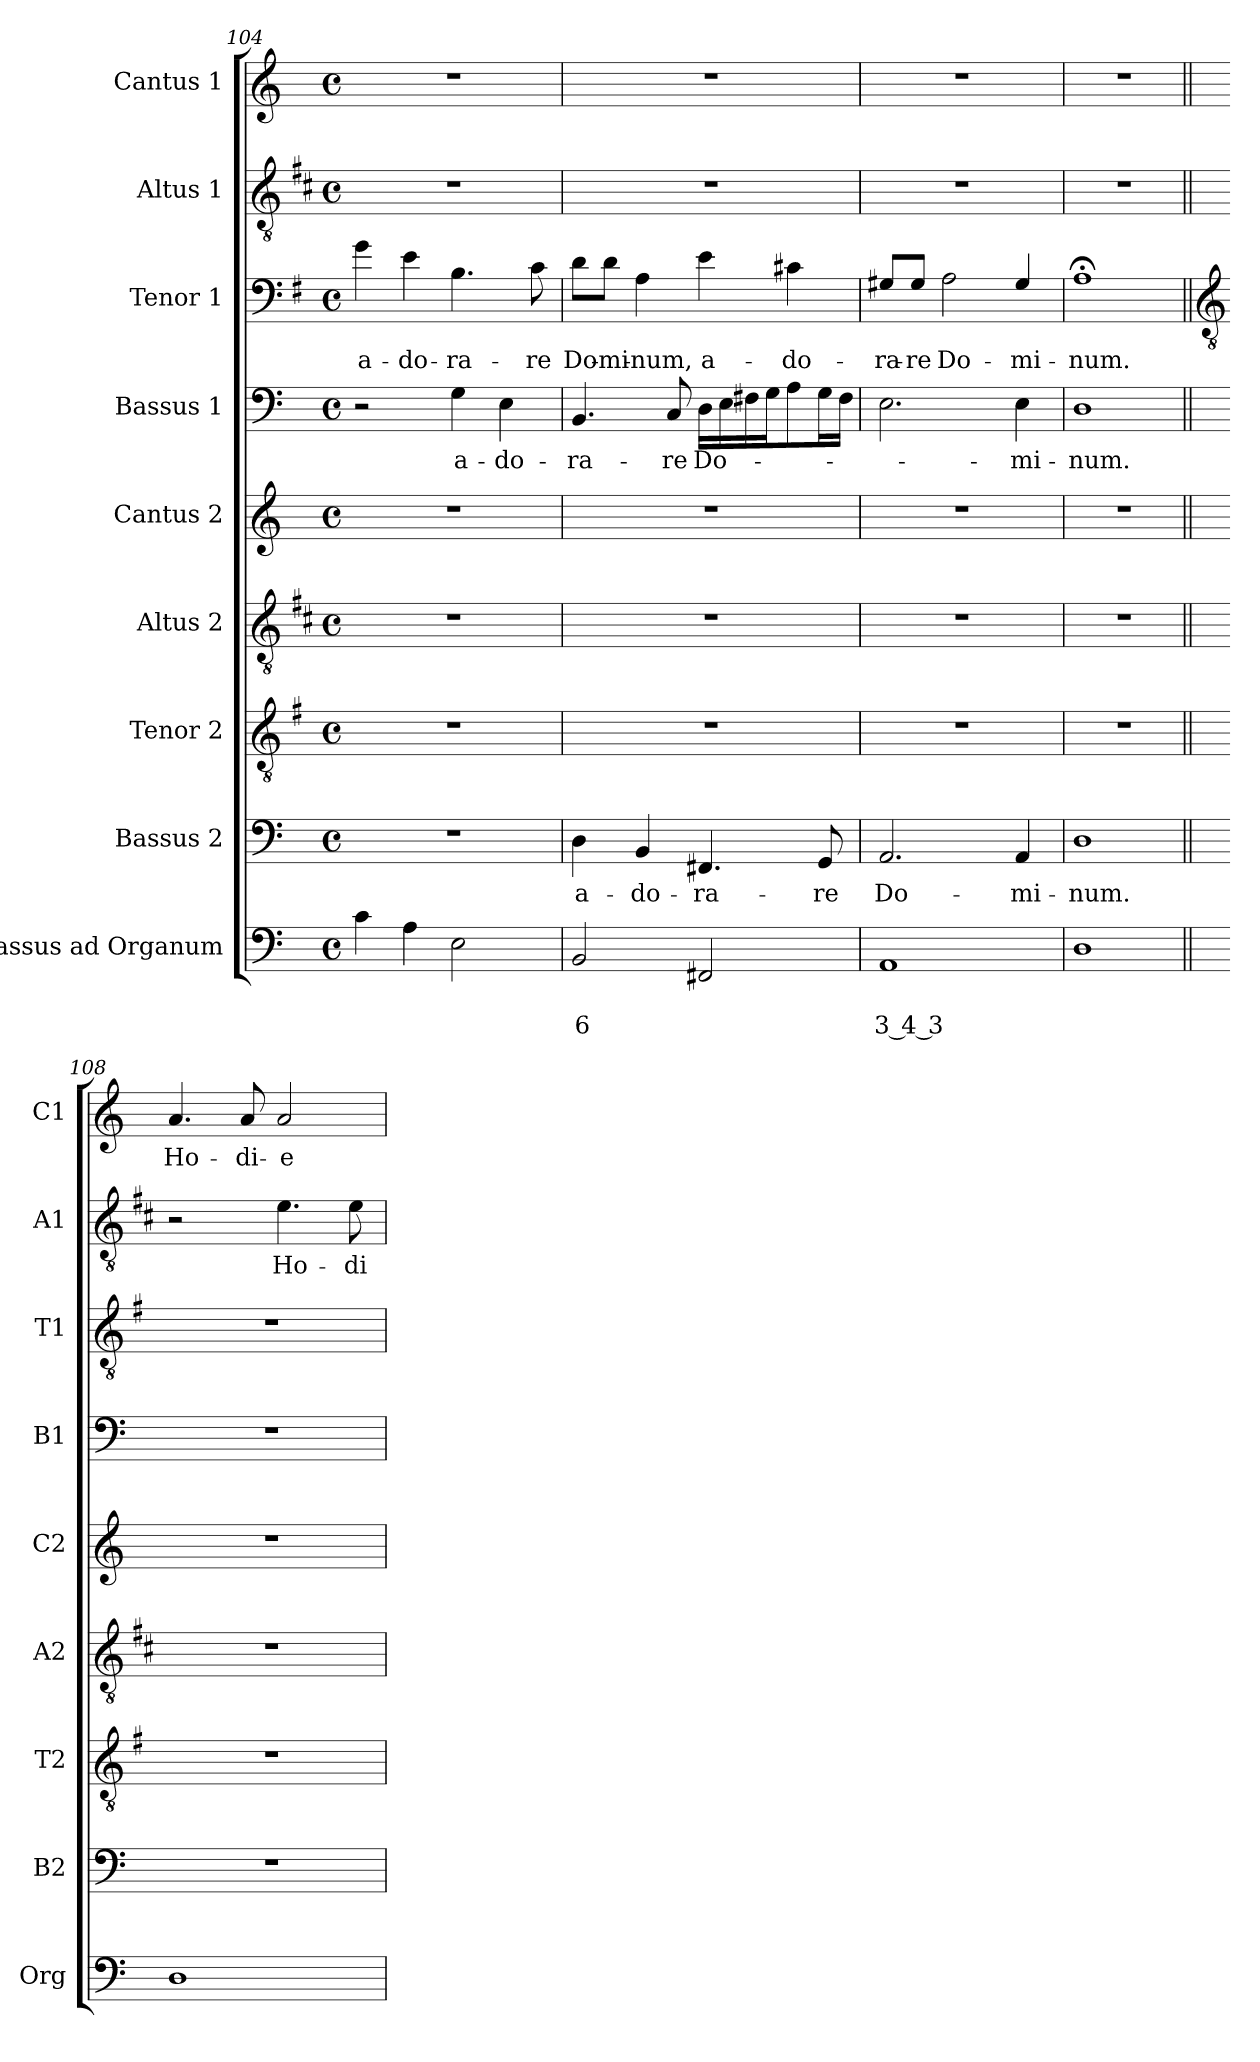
**kern	**text	**text	**kern	**text	**kern	**kern	**kern	**kern	**text	**kern	**text	**kern	**text	**kern	**text
*part9	*part9	*part9	*part8	*part8	*part7	*part6	*part5	*part4	*part4	*part3	*part3	*part2	*part2	*part1	*part1
*staff9	*staff9	*staff9	*staff8	*staff8	*staff7	*staff6	*staff5	*staff4	*staff4	*staff3	*staff3	*staff2	*staff2	*staff1	*staff1
*I"Bassus ad Organum	*	*	*I"Bassus 2	*	*I"Tenor 2	*I"Altus 2	*I"Cantus 2	*I"Bassus 1	*	*I"Tenor 1	*	*I"Altus 1	*	*I"Cantus 1	*
*I'Org	*	*	*I'B2	*	*I'T2	*I'A2	*I'C2	*I'B1	*	*I'T1	*	*I'A1	*	*I'C1	*
!!LO:LB:g=z
*clefF4	*	*	*clefF4	*	*clefGv2	*clefGv2	*clefG2	*clefF4	*	*clefF4	*	*clefGv2	*	*clefG2	*
*	*	*	*	*	*ITrd4c7	*ITrd1c2	*	*	*	*ITrd4c7	*	*ITrd1c2	*	*	*
*k[]	*	*	*k[]	*	*k[]	*k[]	*k[]	*k[]	*	*k[]	*	*k[]	*	*k[]	*
*C:	*	*	*C:	*	*C:	*C:	*C:	*C:	*	*C:	*	*C:	*	*C:	*
*M4/4	*	*	*M4/4	*	*M4/4	*M4/4	*M4/4	*M4/4	*	*M4/4	*	*M4/4	*	*M4/4	*
*met(c)	*	*	*met(c)	*	*met(c)	*met(c)	*met(c)	*met(c)	*	*met(c)	*	*met(c)	*	*met(c)	*
=104	=104	=104	=104	=104	=104	=104	=104	=104	=104	=104	=104	=104	=104	=104	=104
!	!	!	!	!	!	!	!	!	!	!	!LO:LY:b	!	!	!	!
4c\	.	.	1r	.	1r	1r	1r	2r	.	4c\	a-	1r	.	1r	.
!	!	!	!	!	!	!	!	!	!	!	!LO:LY:b	!	!	!	!
4A\	.	.	.	.	.	.	.	.	.	4A\	-do-	.	.	.	.
!	!	!	!	!	!	!	!	!	!LO:LY:b	!	!LO:LY:b	!	!	!	!
2E\	.	.	.	.	.	.	.	4G\	a-	4.E\	-ra-	.	.	.	.
!	!	!	!	!	!	!	!	!	!LO:LY:b	!	!	!	!	!	!
.	.	.	.	.	.	.	.	4E\	-do-	.	.	.	.	.	.
!	!	!	!	!	!	!	!	!	!	!	!LO:LY:b	!	!	!	!
.	.	.	.	.	.	.	.	.	.	8F\	-re	.	.	.	.
=105	=105	=105	=105	=105	=105	=105	=105	=105	=105	=105	=105	=105	=105	=105	=105
!	!	!LO:LY:b	!	!LO:LY:b	!	!	!	!	!LO:LY:b	!	!LO:LY:b	!	!	!	!
2BB/	.	6	4D\	a-	1r	1r	1r	4.BB/	-ra-	8G\L	Do-	1r	.	1r	.
!	!	!	!	!	!	!	!	!	!	!	!LO:LY:b	!	!	!	!
.	.	.	.	.	.	.	.	.	.	8G\J	-mi-	.	.	.	.
!	!	!	!	!LO:LY:b	!	!	!	!	!	!	!LO:LY:b	!	!	!	!
.	.	.	4BB/	-do-	.	.	.	.	.	4D\	-num,	.	.	.	.
!	!	!	!	!	!	!	!	!	!LO:LY:b	!	!	!	!	!	!
.	.	.	.	.	.	.	.	8C/	-re	.	.	.	.	.	.
!	!	!	!	!LO:LY:b	!	!	!	!	!LO:LY:b	!	!LO:LY:b	!	!	!	!
2FF#X/	.	.	4.FF#X/	-ra-	.	.	.	16D\LL	Do-	4A\	a-	.	.	.	.
.	.	.	.	.	.	.	.	16E\	.	.	.	.	.	.	.
.	.	.	.	.	.	.	.	16F#X\	.	.	.	.	.	.	.
.	.	.	.	.	.	.	.	16G\J	.	.	.	.	.	.	.
!	!	!	!	!	!	!	!	!	!	!	!LO:LY:b	!	!	!	!
.	.	.	.	.	.	.	.	8A\	.	4F#X\	-do-	.	.	.	.
!	!	!	!	!LO:LY:b	!	!	!	!	!	!	!	!	!	!	!
.	.	.	8GG/	-re	.	.	.	16G\L	.	.	.	.	.	.	.
.	.	.	.	.	.	.	.	16F#\JJ	.	.	.	.	.	.	.
=106	=106	=106	=106	=106	=106	=106	=106	=106	=106	=106	=106	=106	=106	=106	=106
!	!	!LO:LY:b	!	!LO:LY:b	!	!	!	!	!	!	!LO:LY:b	!	!	!	!
1AA	.	3 4 3	2.AA/	Do-	1r	1r	1r	2.E\	.	8C#X/L	-ra-	1r	.	1r	.
!	!	!	!	!	!	!	!	!	!	!	!LO:LY:b	!	!	!	!
.	.	.	.	.	.	.	.	.	.	8C#/J	-re	.	.	.	.
!	!	!	!	!	!	!	!	!	!	!	!LO:LY:b	!	!	!	!
.	.	.	.	.	.	.	.	.	.	2D\	Do-	.	.	.	.
!	!	!	!	!LO:LY:b	!	!	!	!	!LO:LY:b	!	!LO:LY:b	!	!	!	!
.	.	.	4AA/	-mi-	.	.	.	4E\	-mi-	4C#/	-mi-	.	.	.	.
=107	=107	=107	=107	=107	=107	=107	=107	=107	=107	=107	=107	=107	=107	=107	=107
!	!	!	!	!LO:LY:b	!	!	!	!	!LO:LY:b	!	!LO:LY:b	!	!	!	!
1D	.	.	1D	-num.	1r	1r	1r	1D	-num.	1D;<	-num.	1r	.	1r	.
!!LO:PB:g=z
=108||	=108||	=108||	=108||	=108||	=108||	=108||	=108||	=108||	=108||	=108||	=108||	=108||	=108||	=108||	=108||
*	*	*	*	*	*	*	*	*	*	*clefGv2	*	*	*	*	*
!	!	!	!	!	!	!	!	!	!	!	!	!	!	!	!LO:LY:b
1D	.	.	1r	.	1r	1r	1r	1r	.	1r	.	2r	.	4.a/	Ho-
!	!	!	!	!	!	!	!	!	!	!	!	!	!	!	!LO:LY:b
.	.	.	.	.	.	.	.	.	.	.	.	.	.	8a/	-di-
!	!	!	!	!	!	!	!	!	!	!	!	!	!LO:LY:b	!	!LO:LY:b
.	.	.	.	.	.	.	.	.	.	.	.	4.d\	Ho-	2a/	-e
!	!	!	!	!	!	!	!	!	!	!	!	!	!LO:LY:b	!	!
.	.	.	.	.	.	.	.	.	.	.	.	8d\	-di-	.	.
=	=	=	=	=	=	=	=	=	=	=	=	=	=	=	=
*-	*-	*-	*-	*-	*-	*-	*-	*-	*-	*-	*-	*-	*-	*-	*-
